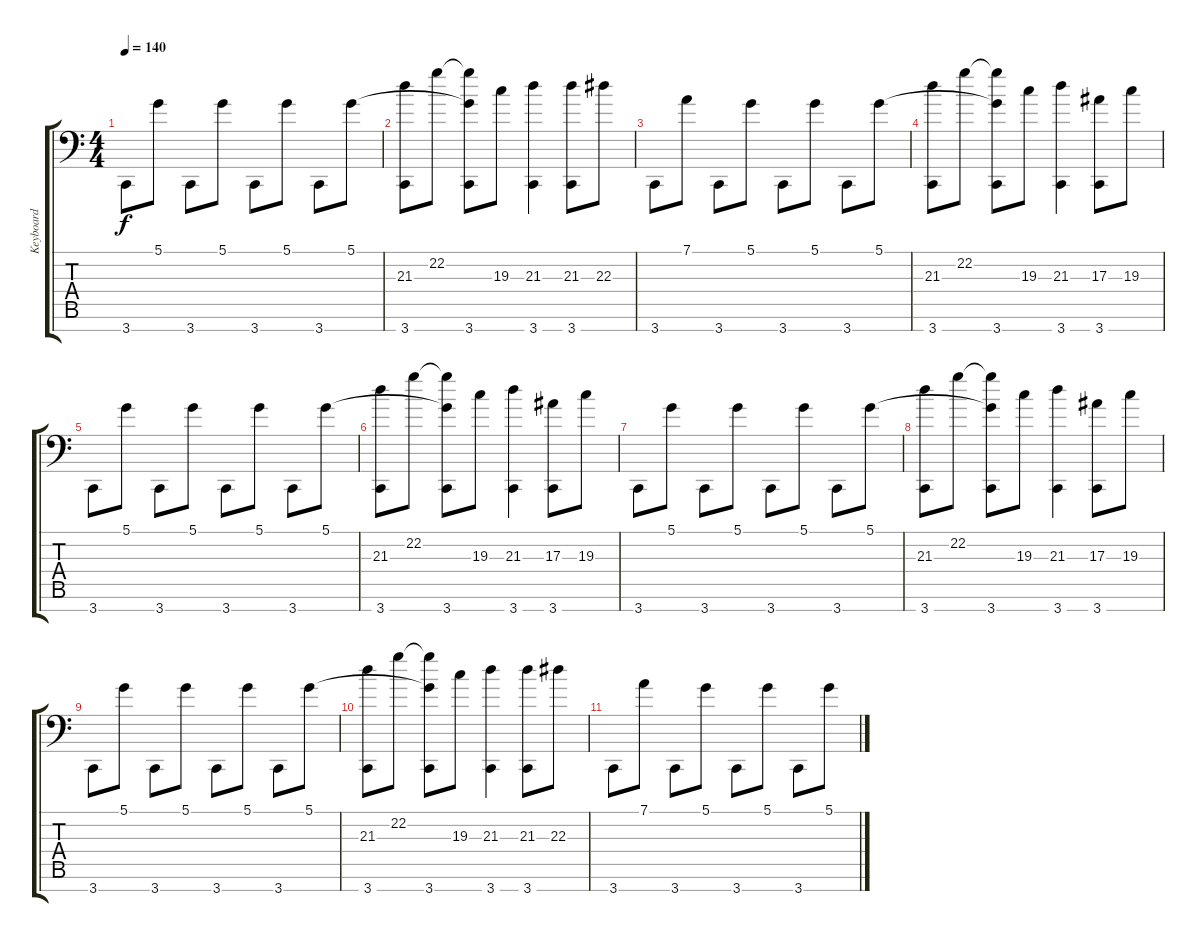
\track ("Keyboard" "Keyboard") {instrument vibraphone}
\staff {score tabs}
\tuning (D4 A3 F3 C3 G2 D2 A1) {hide}
\ts (4 4)
\tempo 140
\clef f4
\ks c
3.7.8{dy f} 5.1.8 3.7.8 5.1.8 3.7.8 5.1.8 3.7.8 5.1.8 |
(21.3 3.7).8 22.2.8 (5.1{t} 22.2{t} 3.7).8 19.3.8 (21.3 3.7).4 (21.3 3.7).8 22.3.8 |
3.7.8 7.1.8 3.7.8 5.1.8 3.7.8 5.1.8 3.7.8 5.1.8 |
(21.3 3.7).8 22.2.8 (5.1{t} 22.2{t} 3.7).8 19.3.8 (21.3 3.7).4 (17.3 3.7).8 19.3.8 |
3.7.8 5.1.8 3.7.8 5.1.8 3.7.8 5.1.8 3.7.8 5.1.8 |
(21.3 3.7).8 22.2.8 (5.1{t} 22.2{t} 3.7).8 19.3.8 (21.3 3.7).4 (17.3 3.7).8 19.3.8 |
3.7.8 5.1.8 3.7.8 5.1.8 3.7.8 5.1.8 3.7.8 5.1.8 |
(21.3 3.7).8 22.2.8 (5.1{t} 22.2{t} 3.7).8 19.3.8 (21.3 3.7).4 (17.3 3.7).8 19.3.8 |
3.7.8 5.1.8 3.7.8 5.1.8 3.7.8 5.1.8 3.7.8 5.1.8 |
(21.3 3.7).8 22.2.8 (5.1{t} 22.2{t} 3.7).8 19.3.8 (21.3 3.7).4 (21.3 3.7).8 22.3.8 |
3.7.8 7.1.8 3.7.8 5.1.8 3.7.8 5.1.8 3.7.8 5.1.8
